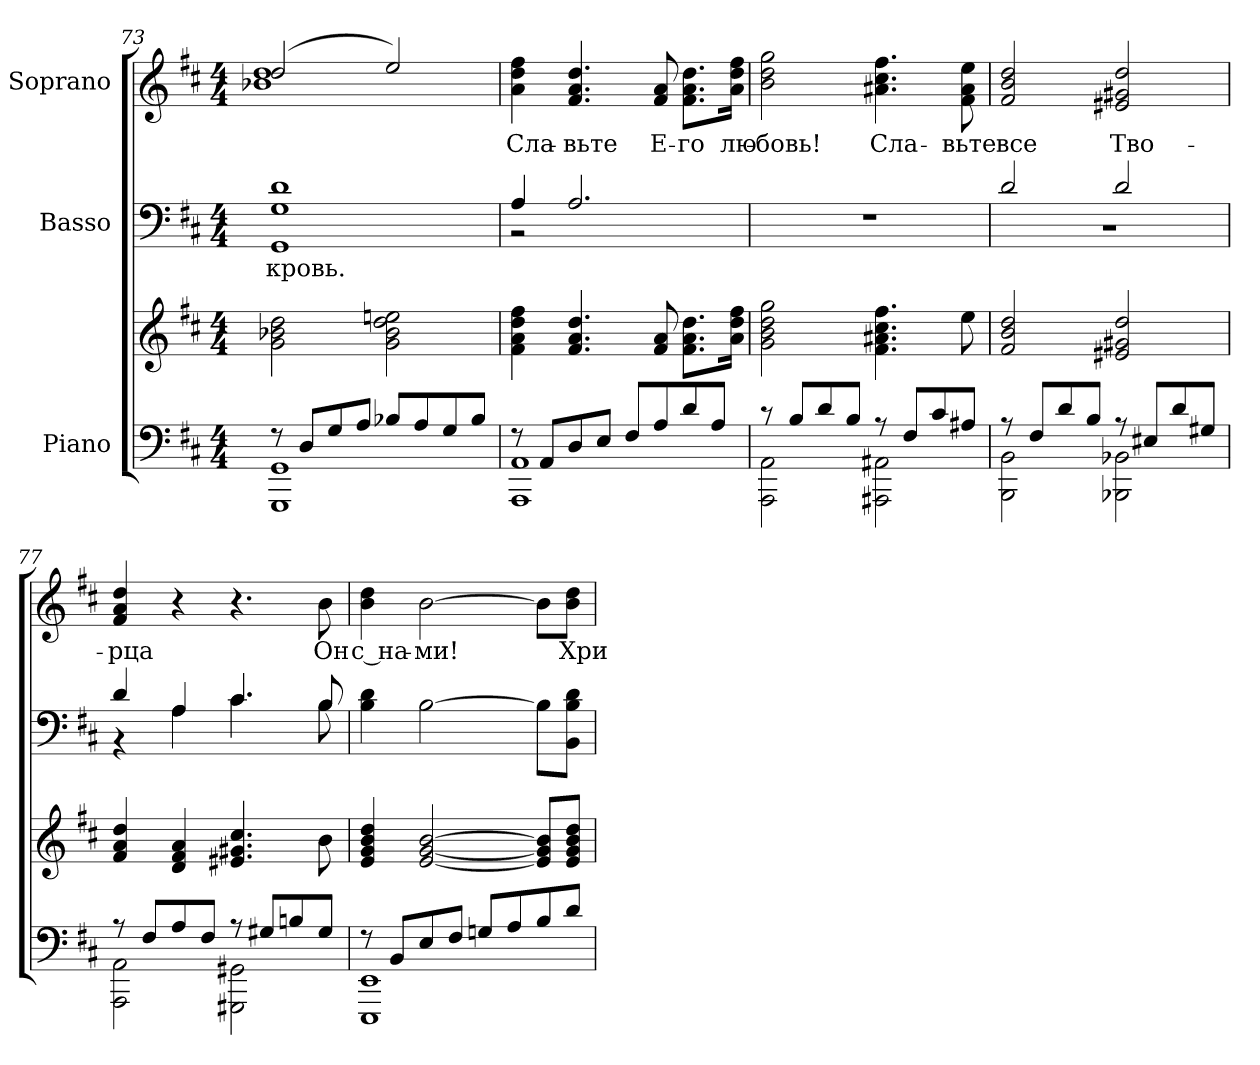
**kern	**kern	**kern	**text	**kern	**text
*part3	*part3	*part2	*part2	*part1	*part1
*staff4	*staff3	*staff2	*staff2	*staff1	*staff1
*I"Piano	*	*I"Basso	*	*I"Soprano	*
*clefF4	*clefG2	*clefF4	*	*clefG2	*
*k[f#c#]	*k[f#c#]	*k[f#c#]	*	*k[f#c#]	*
*D:	*D:	*D:	*	*D:	*
*M4/4	*M4/4	*M4/4	*	*M4/4	*
=73	=73	=73	=73	=73	=73
*^	*	*	*	*	*
!	!	!	!	!LO:LY:a:color=#000000	!	!
*	*	*	*^	*	*	*
!	!	!	!	!	!LO:LY:b:color=#000000	!	!
*	*	*	*	*	*	*^	*
8r	1GGGi 1GGi	2gi\ 2b-Xi 2ddi	1GGi 1di	1Gi	кровь.	(2ddi/	1b-Xi 1ddi	.
8Di/L	.	.	.	.	.	.	.	.
8Gi/	.	.	.	.	.	.	.	.
8Ai/J	.	.	.	.	.	.	.	.
8B-Xi/L	.	2gi\ 2b-i 2ddi 2eeni	.	.	.	2eei/)	.	.
8Ai/	.	.	.	.	.	.	.	.
8Gi/	.	.	.	.	.	.	.	.
8B-i/J	.	.	.	.	.	.	.	.
*	*	*	*	*	*	*v	*v	*
=74	=74	=74	=74	=74	=74	=74	=74
!	!	!	!	!	!	!	!LO:LY:b:color=#000000
8r	1AAAi 1AAi	4f#i\ 4ai 4ddi 4ff#i	4Ai/	2r	.	4ai\ 4ddi 4ff#i	Сла-
8AAi/L	.	.	.	.	.	.	.
!	!	!	!	!	!	!	!LO:LY:b:color=#000000
8Di/	.	4.f#i/ 4.ai 4.ddi	2.Ai/	.	.	4.f#i/ 4.ai 4.ddi	-вьте
8Ei/J	.	.	.	.	.	.	.
8F#i/L	.	.	.	2ryy	.	.	.
!	!	!	!	!	!	!	!LO:LY:b:color=#000000
8Ai/	.	8f#i/ 8ai	.	.	.	8f#i/ 8ai	Е-
!	!	!	!	!	!	!	!LO:LY:b:color=#000000
8di/	.	8.f#i\ 8.ai 8.ddiL	.	.	.	8.f#i\ 8.ai 8.ddiL	-го
8Ai/J	.	.	.	.	.	.	.
!	!	!	!	!	!	!	!LO:LY:b:color=#000000
.	.	16ai\ 16ddi 16ff#iJk	.	.	.	16ai\ 16ddi 16ff#iJk	лю-
*	*	*	*v	*v	*	*	*
=75	=75	=75	=75	=75	=75	=75
!	!	!	!	!	!	!LO:LY:b:color=#000000
8r	2AAAi\ 2AAi	2gi\ 2bi 2ddi 2ggi	1r	.	2bi\ 2ddi 2ggi	-бовь!
8Bi/L	.	.	.	.	.	.
8di/	.	.	.	.	.	.
8Bi/J	.	.	.	.	.	.
!	!	!	!	!	!	!LO:LY:b:color=#000000
8r	2AAA#Xi\ 2AA#Xi	4.f#i\ 4.a#Xi 4.cc#i 4.ff#i	.	.	4.a#Xi\ 4.cc#i 4.ff#i	Сла-
8F#i/L	.	.	.	.	.	.
8c#i/	.	.	.	.	.	.
!	!	!	!	!	!	!LO:LY:b:color=#000000
8A#Xi/J	.	8eei\	.	.	8f#i\ 8a#i 8eei	-вьте
!!LO:PB:g=z
=76	=76	=76	=76	=76	=76	=76
*	*	*	*^	*	*	*
!	!	!	!	!	!	!	!LO:LY:b:color=#000000
8r	2BBBi\ 2BBi	2f#i/ 2bi 2ddi	2di/	1r	.	2f#i/ 2bi 2ddi	все
8F#i/L	.	.	.	.	.	.	.
8di/	.	.	.	.	.	.	.
8Bi/J	.	.	.	.	.	.	.
!	!	!	!	!	!	!	!LO:LY:b:color=#000000
8r	2BBB-Xi\ 2BB-Xi	2e#Xi/ 2g#Xi 2ddi	2di/	.	.	2e#Xi/ 2g#Xi 2ddi	Тво-
8E#Xi/L	.	.	.	.	.	.	.
8di/	.	.	.	.	.	.	.
8G#Xi/J	.	.	.	.	.	.	.
=77	=77	=77	=77	=77	=77	=77	=77
!	!	!	!	!	!	!	!LO:LY:b:color=#000000
8r	2AAAi\ 2AAi	4f#i/ 4ai 4ddi	4di/	4r	.	4f#i/ 4ai 4ddi	-рца
8F#i/L	.	.	.	.	.	.	.
!	!	!	!	!	!	!	!LO:LY:b:color=#000000
8Ai/	.	4di/ 4f#i 4ai	4Ai/	4Ai\	.	4r	чу-
8F#i/J	.	.	.	.	.	.	.
!	!	!	!	!	!	!	!LO:LY:b:color=#000000
8r	2GGG#Xi\ 2GG#Xi	4.e#Xi/ 4.g#Xi 4.cc#i	4.c#i/	4.c#i\	.	4.r	дес,
8G#Xi/L	.	.	.	.	.	.	.
8Bni/	.	.	.	.	.	.	.
!	!	!	!	!	!	!	!LO:LY:b:color=#000000
8G#i/J	.	8bi\	8Bi/	8Bi\	.	8bi\	Он
*	*	*	*v	*v	*	*	*
=78	=78	=78	=78	=78	=78	=78
*	*	*	*^	*	*	*
!	!	!	!	!	!	!	!LO:LY:b:color=#000000
*	*	*	*v	*v	*	*	*
8r	1EEEi 1EEi	4ei/ 4gi 4bi 4ddi	4Bi\ 4di	.	4bi\ 4ddi	с на-
8BBi/L	.	.	.	.	.	.
!	!	!	!	!	!	!LO:LY:b:color=#000000
8Ei/	.	[<2ei/ [<2gi [>2bi	[>2Bi\	.	[>2bi\	-ми!
8F#i/J	.	.	.	.	.	.
8Gni/L	.	.	.	.	.	.
8Ai/	.	.	.	.	.	.
8Bi/	.	8ei/] 8gi] 8bi]L	8Bi\L]	.	8bi\L]	.
!	!	!	!	!	!	!LO:LY:b:color=#000000
8di/J	.	8ei/ 8gi 8bi 8ddiJ	8BBi\ 8Bi 8diJ	.	8bi\ 8ddiJ	Хри-
*v	*v	*	*	*	*	*
=	=	=	=	=	=
*-	*-	*-	*-	*-	*-
